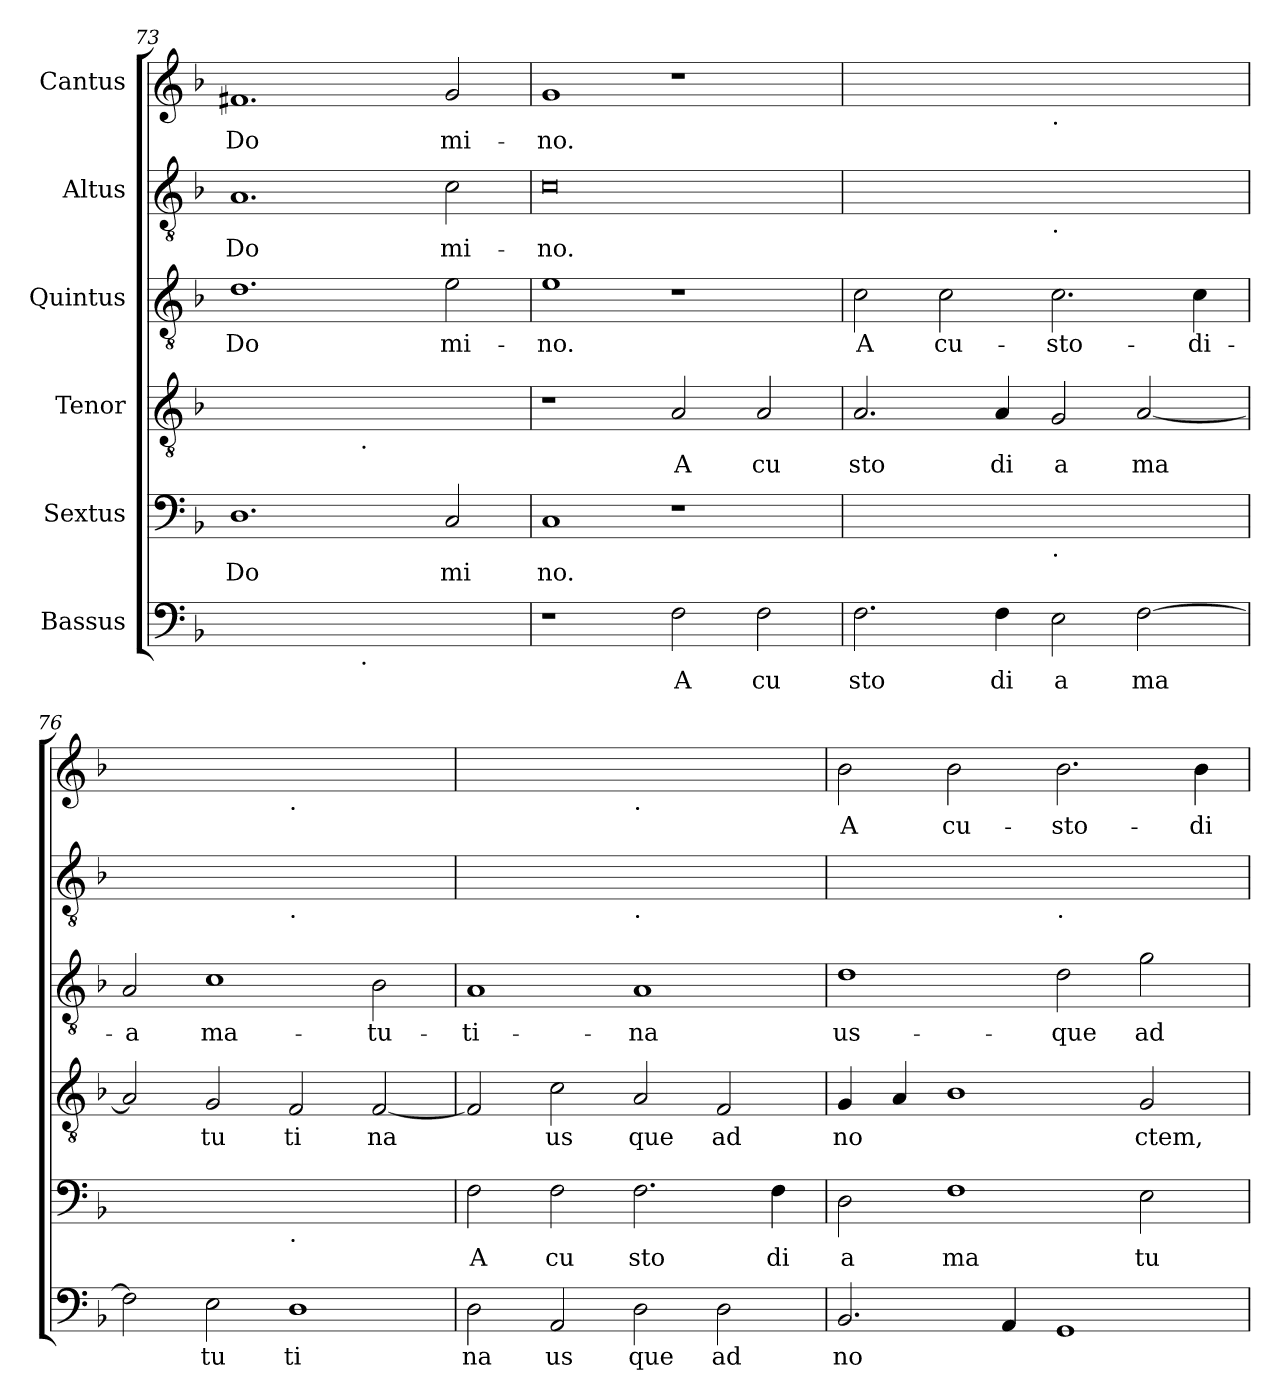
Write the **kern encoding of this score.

**kern	**text	**kern	**text	**kern	**text	**kern	**text	**kern	**text	**kern	**text
*part6	*part6	*part5	*part5	*part4	*part4	*part3	*part3	*part2	*part2	*part1	*part1
*staff6	*staff6	*staff5	*staff5	*staff4	*staff4	*staff3	*staff3	*staff2	*staff2	*staff1	*staff1
*I"Bassus	*	*I"Sextus	*	*I"Tenor	*	*I"Quintus	*	*I"Altus	*	*I"Cantus	*
*clefF4	*	*clefF4	*	*clefGv2	*	*clefGv2	*	*clefGv2	*	*clefG2	*
*k[b-]	*	*k[b-]	*	*k[b-]	*	*k[b-]	*	*k[b-]	*	*k[b-]	*
*F:	*	*F:	*	*F:	*	*F:	*	*F:	*	*F:	*
=73	=73	=73	=73	=73	=73	=73	=73	=73	=73	=73	=73
!	!	!	!LO:LY:b	!	!	!	!LO:LY:b	!	!LO:LY:b	!	!LO:LY:b
1ryy	.	1.D	Do	1ryy	.	1.d	Do	1.A	Do	1.f#X	Do
!	!	!	!	!LO:TX:b:t=.	!	!	!	!	!	!	!
!LO:TX:b:t=.	!	!	!	!	!	!	!	!	!	!	!
1ryy	.	.	.	1ryy	.	.	.	.	.	.	.
!	!	!	!LO:LY:b	!	!	!	!LO:LY:b	!	!LO:LY:b	!	!LO:LY:b
.	.	2C/	mi	.	.	2e\	-mi-	2c\	-mi-	2g/	-mi-
=74	=74	=74	=74	=74	=74	=74	=74	=74	=74	=74	=74
!	!	!	!LO:LY:b	!	!	!	!LO:LY:b	!	!LO:LY:b	!	!LO:LY:b
1r	.	1C	no.	1r	.	1e	-no.	0c	-no.	1g	-no.
!	!LO:LY:b	!	!	!	!LO:LY:b	!	!	!	!	!	!
2F\	A	1r	.	2A/	A	1r	.	.	.	1r	.
!	!LO:LY:b	!	!	!	!LO:LY:b	!	!	!	!	!	!
2F\	cu	.	.	2A/	cu	.	.	.	.	.	.
=75	=75	=75	=75	=75	=75	=75	=75	=75	=75	=75	=75
!	!LO:LY:b	!	!	!	!LO:LY:b	!	!LO:LY:b	!	!	!	!
2.F\	sto	1ryy	.	2.A/	sto	2c\	A	1ryy	.	1ryy	.
!	!	!	!	!	!	!	!LO:LY:b	!	!	!	!
.	.	.	.	.	.	2c\	cu-	.	.	.	.
!	!LO:LY:b	!	!	!	!LO:LY:b	!	!	!	!	!	!
4F\	di	.	.	4A/	di	.	.	.	.	.	.
!	!	!	!	!	!	!	!	!	!	!LO:TX:b:t=.	!
!	!	!	!	!	!	!	!	!LO:TX:b:t=.	!	!	!
!	!	!LO:TX:b:t=.	!	!	!	!	!	!	!	!	!
!	!LO:LY:b	!	!	!	!LO:LY:b	!	!LO:LY:b	!	!	!	!
2E\	a	1ryy	.	2G/	a	2.c\	-sto-	1ryy	.	1ryy	.
!	!LO:LY:b	!	!	!	!LO:LY:b	!	!	!	!	!	!
[>2F\	ma	.	.	[<2A/	ma	.	.	.	.	.	.
!	!	!	!	!	!	!	!LO:LY:b	!	!	!	!
.	.	.	.	.	.	4c\	-di-	.	.	.	.
=76	=76	=76	=76	=76	=76	=76	=76	=76	=76	=76	=76
!	!	!	!	!	!	!	!LO:LY:b	!	!	!	!
2F\]	.	1ryy	.	2A/]	.	2A/	-a	1ryy	.	1ryy	.
!	!LO:LY:b	!	!	!	!LO:LY:b	!	!LO:LY:b	!	!	!	!
2E\	tu	.	.	2G/	tu	1c	ma-	.	.	.	.
!	!	!	!	!	!	!	!	!	!	!LO:TX:b:t=.	!
!	!	!	!	!	!	!	!	!LO:TX:b:t=.	!	!	!
!	!	!LO:TX:b:t=.	!	!	!	!	!	!	!	!	!
!	!LO:LY:b	!	!	!	!LO:LY:b	!	!	!	!	!	!
1D	ti	1ryy	.	2F/	ti	.	.	1ryy	.	1ryy	.
!	!	!	!	!	!LO:LY:b	!	!LO:LY:b	!	!	!	!
.	.	.	.	[<2F/	na	2B-\	-tu-	.	.	.	.
=77	=77	=77	=77	=77	=77	=77	=77	=77	=77	=77	=77
!	!LO:LY:b	!	!LO:LY:b	!	!	!	!LO:LY:b	!	!	!	!
2D\	na	2F\	A	2F/]	.	1A	-ti-	1ryy	.	1ryy	.
!	!LO:LY:b	!	!LO:LY:b	!	!LO:LY:b	!	!	!	!	!	!
2AA/	us	2F\	cu	2c\	us	.	.	.	.	.	.
!	!	!	!	!	!	!	!	!	!	!LO:TX:b:t=.	!
!	!	!	!	!	!	!	!	!LO:TX:b:t=.	!	!	!
!	!LO:LY:b	!	!LO:LY:b	!	!LO:LY:b	!	!LO:LY:b	!	!	!	!
2D\	que	2.F\	sto	2A/	que	1A	-na	1ryy	.	1ryy	.
!	!LO:LY:b	!	!	!	!LO:LY:b	!	!	!	!	!	!
2D\	ad	.	.	2F/	ad	.	.	.	.	.	.
!	!	!	!LO:LY:b	!	!	!	!	!	!	!	!
.	.	4F\	di	.	.	.	.	.	.	.	.
!!LO:PB:g=z
=78	=78	=78	=78	=78	=78	=78	=78	=78	=78	=78	=78
!	!LO:LY:b	!	!LO:LY:b	!	!LO:LY:b	!	!LO:LY:b	!	!	!	!LO:LY:b
2.BB-/	no	2D\	a	4G/	no	1d	us-	1ryy	.	2b-\	A
.	.	.	.	4A/	.	.	.	.	.	.	.
!	!	!	!LO:LY:b	!	!	!	!	!	!	!	!LO:LY:b
.	.	1F	ma	1B-	.	.	.	.	.	2b-\	cu-
4AA/	.	.	.	.	.	.	.	.	.	.	.
!	!	!	!	!	!	!	!	!LO:TX:b:t=.	!	!	!
!	!	!	!	!	!	!	!LO:LY:b	!	!	!	!LO:LY:b
1GG	.	.	.	.	.	2d\	-que	1ryy	.	2.b-\	-sto-
!	!	!	!LO:LY:b	!	!LO:LY:b	!	!LO:LY:b	!	!	!	!
.	.	2E\	tu	2G/	ctem,	2g\	ad	.	.	.	.
!	!	!	!	!	!	!	!	!	!	!	!LO:LY:b
.	.	.	.	.	.	.	.	.	.	4b-\	-di-
=	=	=	=	=	=	=	=	=	=	=	=
*-	*-	*-	*-	*-	*-	*-	*-	*-	*-	*-	*-
